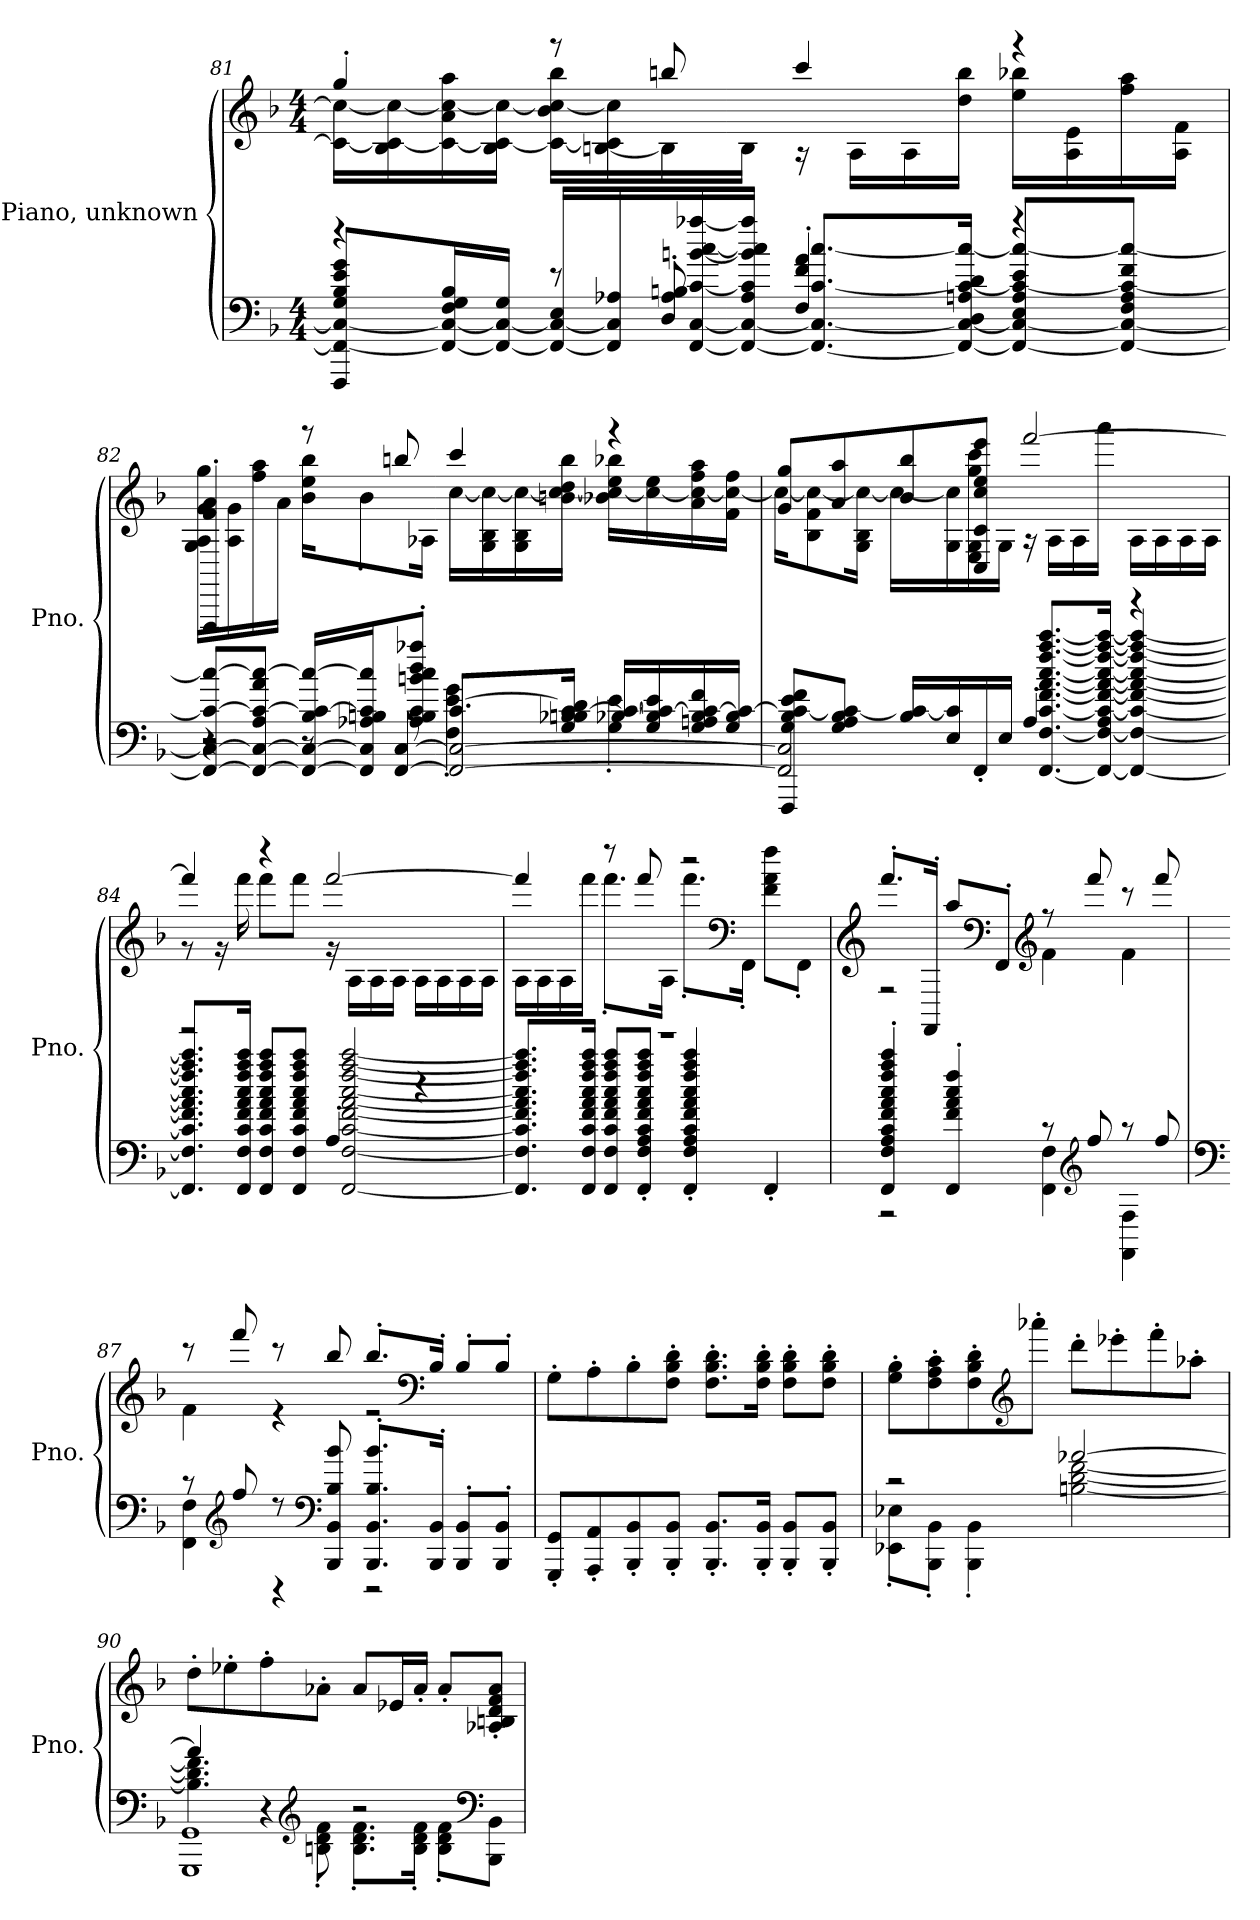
**kern	**kern
*part1	*part1
*staff2	*staff1
*I"Piano, unknown	*
*I'Pno.	*
!!LO:LB:g=z
*clefF4	*clefG2
*k[b-]	*k[b-]
*M4/4	*M4/4
=81	=81
*^	*^
4r	8FFF/ 8FF/_ 8C/_ 8G/ 8B-/ 8e/ 8g/L	4gg'/	16c\_ 16cc\_LL
.	.	.	16B-\ 16c\_ 16cc\_
.	16FF/_ 16C/_ 16F/ 16G/ 16B-/L	.	16c\_ 16a\ 16cc\_ 16aa\
.	16FF/_ 16C/_ 16G/JJ	.	16B-\ 16c\_ 16cc\_JJ
8r	16FF/_ 16C/_ 16E/LL	8r	16c\_ 16b-\ 16cc\_ 16bb-\LL
.	16FF/] 16C/] 16A-X/	.	[16Bn\ 16c\] 16cc\]
8D/' 8A-/' 8Bn/'	[16FF/ [16C/ [16c/ [16bn/ [16cc/ [16aa-X/	8bbn/	16B\]
.	16FF/_ 16C/_ 16A-/ 16c/] 16b/] 16cc/] 16aa-/]JJ	.	16B\JJ
4F/' 4f/' 4a/'	8.FF/_ 8.C/_ [8.c/ [8.cc/L	4ccc/	16r
.	.	.	16A\LL
.	.	.	16A\
.	16FF/_ 16C/_ 16D/ 16An/ 16c/_ 16d/ 16cc/_Jk	.	16dd\ 16bb\JJ
4r	8FF/_ 8C/_ 8E/ 8A/ 8c/_ 8e/ 8cc/_L	4r	16ee\ 16bb-X\LL
.	.	.	16A\ 16e\
.	8FF/_ 8C/_ 8F/ 8A/ 8c/_ 8f/ 8cc/_J	.	16ff\ 16aa\
.	.	.	16A\ 16f\JJ
!!LO:LB:g=z	!!
=82	=82	=82	=82
*	*^	*	*
4r	2r	8FF/_ 8C/_ 8c/_ 8cc/_L	4FFF/' 4f/' 4a/'	16G\ 16A\ 16g\ 16gg\LL
.	.	.	.	16A\ 16g\
.	.	8FF/_ 8C/_ 8A/ 8c/_ 8a/ 8cc/_J	.	16ff\ 16aa\
.	.	.	.	16a\JJ
8r	.	16FF/_ 16C/_ 16B-/ 16c/_ 16cc/_LL	8r	16b-\ 16ee\ 16bb-\KL
.	.	16FF/] 16C/] 16A-X/ 16Bn/ 16c/] 16cc/]J	.	8b-'\
[8FF/ [8C/	.	8A-/' 8B/' 8c/' 8bn/' 8cc/' 8dd/' 8aa-X/'J	8bbn/	.
.	.	.	.	16A-X\Jk
2FF/_ 2C/_	4F\' 4e\' 4g\'	[8.c/L	4ccc/	[16cc\LL
.	.	.	.	16G\ 16B-\ 16cc\_
.	.	.	.	16G\ 16B-\ 16cc\_
.	.	16G/ 16B-X/ 16Bn/ 16c/_ 16d/Jk	.	16bn\ 16cc\_ 16dd\ 16bb\JJ
.	4G\' 4e\'	[16B-X/ 16c/_LL	4r	16b-X\ 16cc\_ 16ee\ 16bb-X\LL
.	.	16G/ 16B-/] 16c/_ 16e/	.	16cc\_ 16ee\
.	.	16G/ 16An/ 16B-/ 16c/_ 16f/	.	16a\ 16cc\_ 16ff\ 16aa\
.	.	16G/ 16B-/ 16c/_JJ	.	16f\ 16cc\_ 16ff\JJ
*	*v	*v	*	*
!!LO:LB:g=z	!!
=83	=83	=83	=83
2FF/] 2C/]	8FFF/ 8G/ 8B-/ 8c/_ 8e/ 8f/L	8g/ 8gg/L	16cc\KL_
.	.	.	8B-\ 8f\ 8cc\_
.	8G/ 8A/ 8B-/ 8c/_J	8a/ 8aa/	.
.	.	.	16G\ 16B-\ 16cc\_Jk
.	16B-/ 16c/_LL	8b-/ 8bb-/	16cc\LL_
.	16E/ 16c/]	.	16G\ 16cc\]
.	16FF'/	8C/ 8c/ 8cc/ 8ee/ 8eee/J	16E\ 16G\ 16gg\ 16ccc\
.	16E/JJ	.	16G\JJ
4A'/	[8.FF/ [8.F/ [8.c/ [8.f/ [8.a/ [8.cc/ [8.ff/ [8.aa/ [8.ccc/L	[2fff/	16r
.	.	.	16A\LL
.	.	.	16A\
.	16FF/_ 16F/_ 16A/ 16c/_ 16f/_ 16a/_ 16cc/_ 16ff/_ 16aa/_ 16ccc/_Jk	.	16aaa\JJ
4r	4FF/_ 4F/_ 4c/_ 4f/_ 4a/_ 4cc/_ 4ff/_ 4aa/_ 4ccc/_	.	16A\LL
.	.	.	16A\
.	.	.	16A\
.	.	.	16A\JJ
=84	=84	=84	=84
2r	8.FF/] 8.F/] 8.c/] 8.f/] 8.a/] 8.cc/] 8.ff/] 8.aa/] 8.ccc/]L	4fff/]	8r
.	.	.	16r
.	16FF/ 16F/ 16c/ 16f/ 16a/ 16cc/ 16ff/ 16aa/ 16ccc/Jk	.	16fff\
.	8FF/ 8F/ 8c/ 8f/ 8a/ 8cc/ 8ff/ 8aa/ 8ccc/L	4r	8fff\L
.	8FF/ 8F/ 8c/ 8f/ 8a/ 8cc/ 8ff/ 8aa/ 8ccc/J	.	8fff\J
4A'/	[2FF/ [2F/ [2c/ [2f/ [2a/ [2cc/ [2ff/ [2aa/ [2ccc/	[2fff/	16r
.	.	.	16A\LL
.	.	.	16A\
.	.	.	16A\JJ
4r	.	.	16A\LL
.	.	.	16A\
.	.	.	16A\
.	.	.	16A\JJ
!!LO:LB:g=z	!!
=85	=85	=85	=85
1r	8.FF/] 8.F/] 8.c/] 8.f/] 8.a/] 8.cc/] 8.ff/] 8.aa/] 8.ccc/]L	4fff/]	16A\LL
.	.	.	16A\
.	.	.	16A\
.	16FF/ 16F/ 16c/ 16f/ 16a/ 16cc/ 16ff/ 16aa/ 16ccc/Jk	.	16fff\JJ
.	8FF/ 8F/ 8c/ 8f/ 8a/ 8cc/ 8ff/ 8aa/ 8ccc/L	8r	8.fff'\L
.	8FF/' 8F/' 8A/' 8c/' 8f/' 8a/' 8cc/' 8ff/' 8aa/' 8ccc/'J	8fff/	.
.	.	.	16A\Jk
.	4FF/' 4F/' 4A/' 4c/' 4f/' 4a/' 4cc/' 4ff/' 4aa/' 4ccc/'	2r	8.fff'\L
*	*	*clefF4	*
.	.	.	16FF'\Jk
.	4FF'/	.	8f\ 8a\ 8ff\L
.	.	.	8FF'\J
=86	=86	=86	=86
*	*	*clefG2	*
4FF/' 4F/' 4A/' 4c/' 4f/' 4a/' 4cc/' 4ff/' 4aa/' 4ccc/'	2r	8.fff'/L	2r
.	.	16FF'/Jk	.
4FF/' 4f/' 4a/' 4cc/' 4ff/'	.	8aa/L	.
*	*	*clefF4	*
.	.	8FF'/J	.
*	*	*clefG2	*
8r	4FF\ 4F\	8r	4f\
*clefG2	*	*	*
8ff/	.	8fff/	.
8r	4FF\ 4F\	8r	4f\
8ff/	.	8fff/	.
!!LO:PB:g=z	!!
=87	=87	=87	=87
*clefF4	*	*	*
8r	4FF\ 4F\	8r	4f\
*clefG2	*	*	*
8ff/	.	8fff/	.
8r	4r	8r	4r
*clefF4	*	*	*
8BBB-/ 8BB-/ 8B-/ 8b-/	.	8bb-/	.
8.BBB-/' 8.BB-/' 8.B-/' 8.b-/'L	2r	8.bb-'/L	2r
*	*	*clefF4	*
16BBB-/' 16BB-/'Jk	.	16B-'/Jk	.
8BBB-/' 8BB-/'L	.	8B-'/L	.
8BBB-/' 8BB-/'J	.	8B-'/J	.
*v	*v	*	*
*	*v	*v
=88	=88
8GGG/' 8GG/'L	8G'\L
8AAA/' 8AA/'	8A'\
8BBB-/' 8BB-/'	8B-'\
8BBB-/' 8BB-/'J	8F\' 8B-\' 8d\'J
8.BBB-/' 8.BB-/'L	8.F\' 8.B-\' 8.d\'L
16BBB-/' 16BB-/'Jk	16F\' 16B-\' 16d\'Jk
8BBB-/' 8BB-/'L	8F\' 8B-\' 8d\'L
8BBB-/' 8BB-/'J	8F\' 8B-\' 8d\'J
=89	=89
*^	*
2r	8EE-X\' 8E-X\'L	8G\' 8B-\'L
.	8BBB-\' 8BB-\'J	8F\' 8A\' 8c\'
.	4BBB-\' 4BB-\'	8F\' 8B-\' 8d\'
*	*	*clefG2
.	.	8aaa-X'\J
[2a-X/	[2Bn\ [2d\ [2f\	8ddd'\L
.	.	8eee-X'\
.	.	8fff'\
.	.	8aa-X'\J
!!LO:LB:g=z
=90	=90	=90
*	*^	*
4a-/]	4.B\] 4.d\] 4.f\]	1GGG 1GG	8dd'\L
.	.	.	8ee-X'\
4r	.	.	8ff'\
*clefG2	*	*	*
.	8Bn\' 8d\' 8f\'	.	8a-X'\J
2r	8.B\' 8.d\' 8.f\'L	.	8a-/L
.	.	.	16e-X/L
.	16B\' 16d\' 16f\'Jk	.	16a-'/JJ
.	8B\' 8d\' 8f\'L	.	8a-'/L
*clefF4	*	*	*
.	8BBB-\ 8BB-\J	.	8A-X/' 8Bn/' 8d/' 8f/' 8a-/'J
*v	*v	*v	*
=	=
*-	*-
